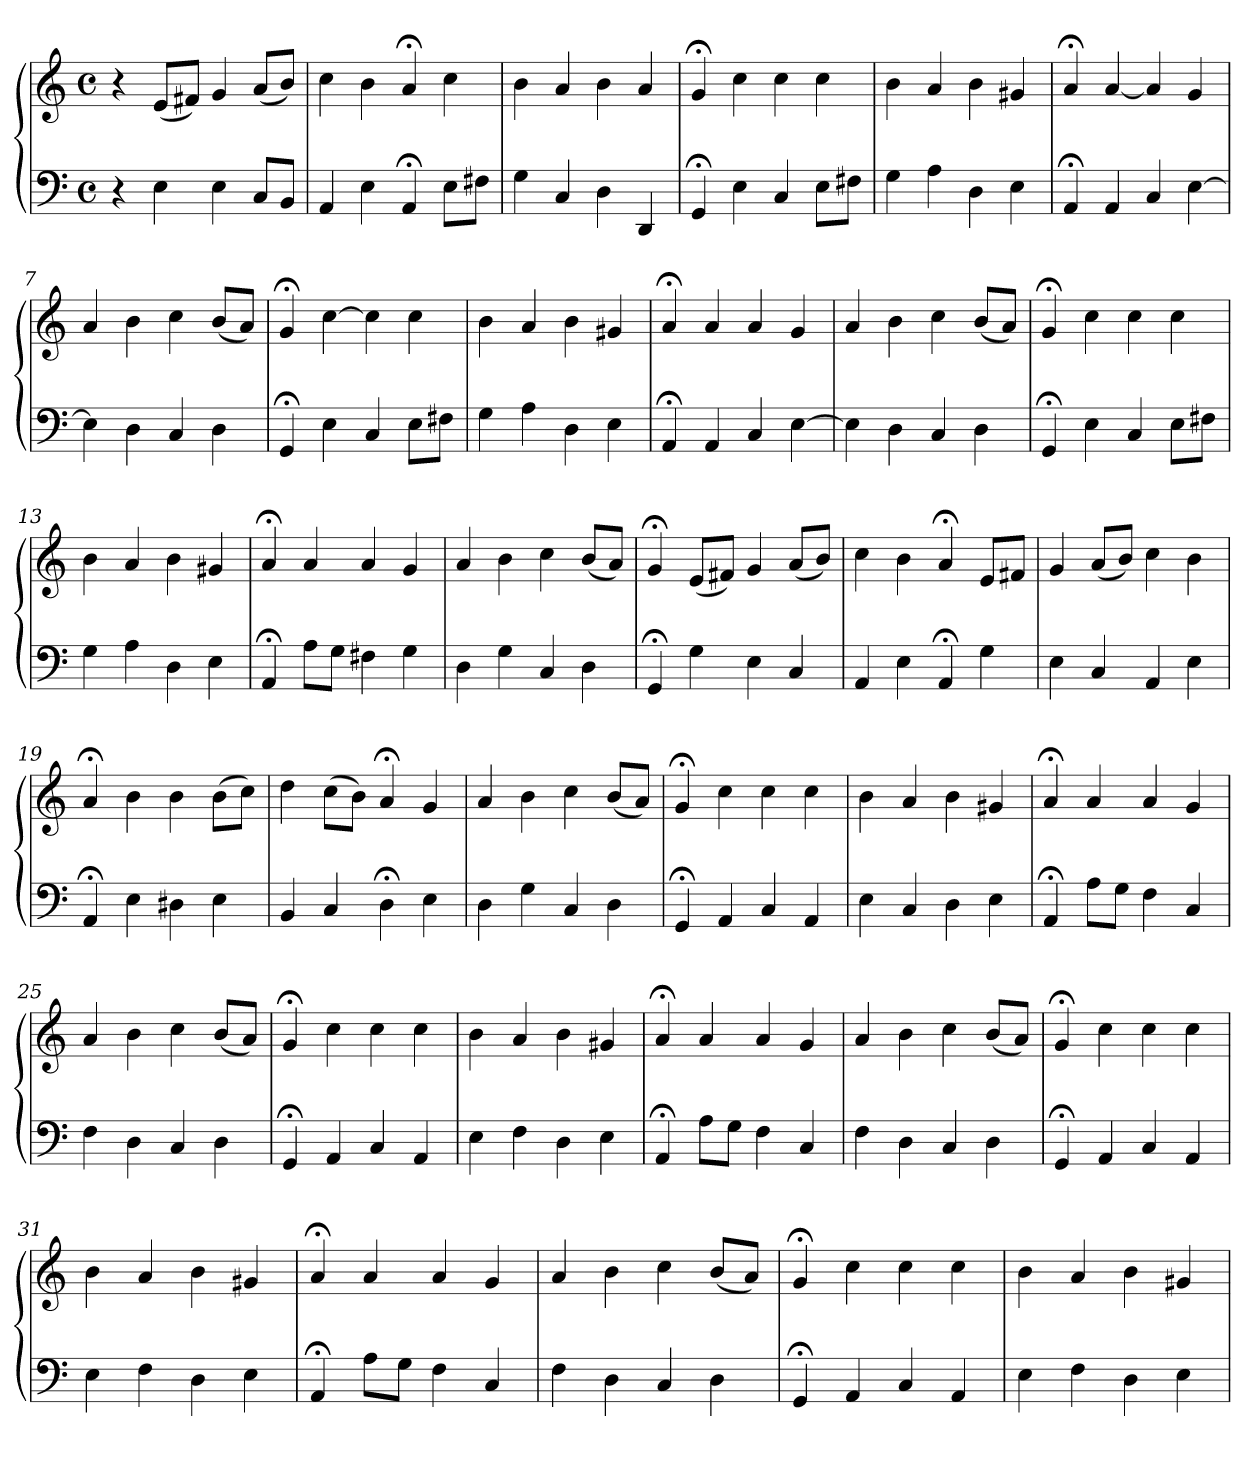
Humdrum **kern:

**kern	**kern
*part1	*part1
*staff2	*staff1
*clefF4	*clefG2
*M4/4	*M4/4
*met(c)	*met(c)
=1	=1
4r	4r
4E	(8eL
.	8f#XJ)
4E	4g
8CL	(8aL
8BBJ	8bJ)
=2	=2
4AA	4cc
4E	4b
4AA;<	4a;<
8EL	4cc
8F#XJ	.
=3	=3
4G	4b
4C	4a
4D	4b
4DD	4a
=4	=4
4GG;<	4g;<
4E	4cc
4C	4cc
8EL	4cc
8F#XJ	.
=5	=5
4G	4b
4A	4a
4D	4b
4E	4g#X
=6	=6
4AA;<	4a;<
4AA	[4a
4C	4a]
[4E	4g
!!LO:LB:g=z
=7	=7
4E]	4a
4D	4b
4C	4cc
4D	(8bL
.	8aJ)
=8	=8
4GG;<	4g;<
4E	[4cc
4C	4cc]
8EL	4cc
8F#XJ	.
=9	=9
4G	4b
4A	4a
4D	4b
4E	4g#X
=10	=10
4AA;<	4a;<
4AA	4a
4C	4a
[4E	4g
=11	=11
4E]	4a
4D	4b
4C	4cc
4D	(8bL
.	8aJ)
=12	=12
4GG;<	4g;<
4E	4cc
4C	4cc
8EL	4cc
8F#XJ	.
=13	=13
4G	4b
4A	4a
4D	4b
4E	4g#X
!!LO:LB:g=z
=14	=14
4AA;<	4a;<
8AL	4a
8GJ	.
4F#X	4a
4G	4g
=15	=15
4D	4a
4G	4b
4C	4cc
4D	(8bL
.	8aJ)
=16	=16
4GG;<	4g;<
4G	(8eL
.	8f#XJ)
4E	4g
4C	(8aL
.	8bJ)
=17	=17
4AA	4cc
4E	4b
4AA;<	4a;<
4G	8eL
.	8f#XJ
=18	=18
4E	4g
4C	(8aL
.	8bJ)
4AA	4cc
4E	4b
=19	=19
4AA;<	4a;<
4E	4b
4D#X	4b
4E	(8bL
.	8ccJ)
!!LO:LB:g=z
=20	=20
4BB	4dd
4C	(8ccL
.	8bJ)
4D;<	4a;<
4E	4g
=21	=21
4D	4a
4G	4b
4C	4cc
4D	(8bL
.	8aJ)
=22	=22
4GG;<	4g;<
4AA	4cc
4C	4cc
4AA	4cc
=23	=23
4E	4b
4C	4a
4D	4b
4E	4g#X
=24	=24
4AA;<	4a;<
8AL	4a
8GJ	.
4F	4a
4C	4g
=25	=25
4F	4a
4D	4b
4C	4cc
4D	(8bL
.	8aJ)
=26	=26
4GG;<	4g;<
4AA	4cc
4C	4cc
4AA	4cc
!!LO:LB:g=z
=27	=27
4E	4b
4F	4a
4D	4b
4E	4g#X
=28	=28
4AA;<	4a;<
8AL	4a
8GJ	.
4F	4a
4C	4g
=29	=29
4F	4a
4D	4b
4C	4cc
4D	(8bL
.	8aJ)
=30	=30
4GG;<	4g;<
4AA	4cc
4C	4cc
4AA	4cc
=31	=31
4E	4b
4F	4a
4D	4b
4E	4g#X
=32	=32
4AA;<	4a;<
8AL	4a
8GJ	.
4F	4a
4C	4g
=33	=33
4F	4a
4D	4b
4C	4cc
4D	(8bL
.	8aJ)
!!LO:LB:g=z
=34	=34
4GG;<	4g;<
4AA	4cc
4C	4cc
4AA	4cc
=35	=35
4E	4b
4F	4a
4D	4b
4E	4g#X
=	=
*-	*-
